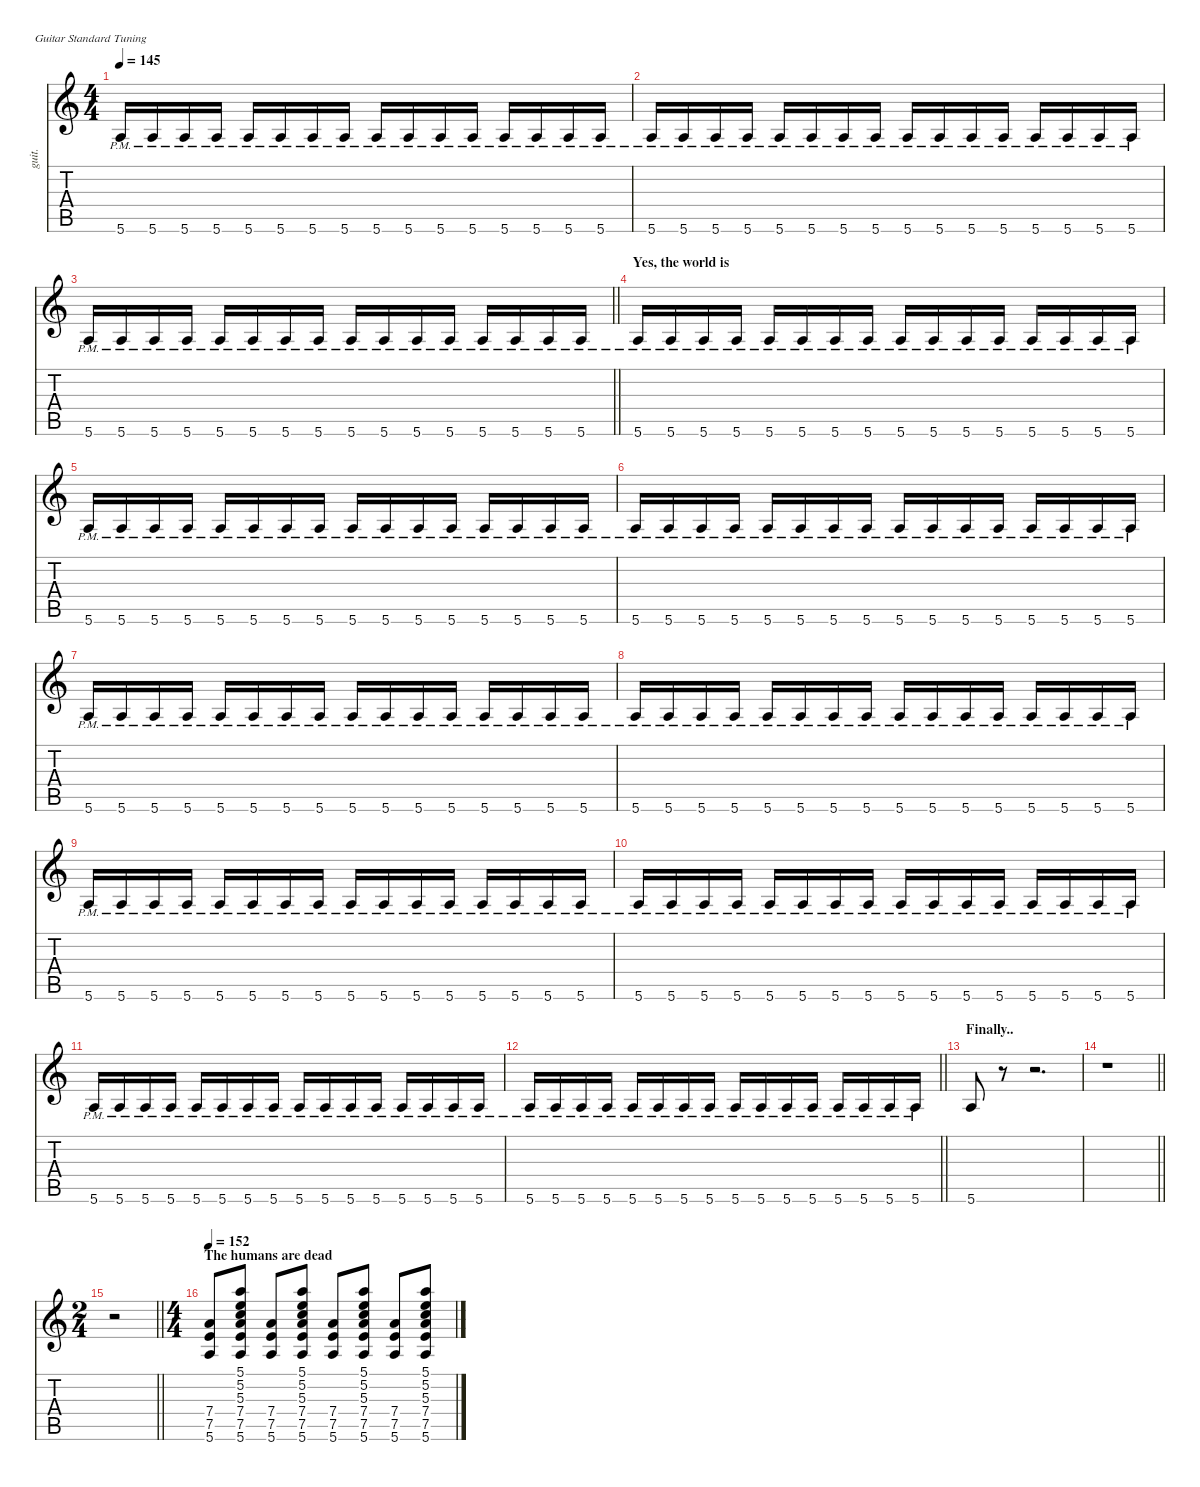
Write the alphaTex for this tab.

\defaultSystemsLayout 4
\hideDynamics
\bracketExtendMode nobrackets
\otherSystemsTrackNameOrientation horizontal
\track ("Guitar1" "guit.") {instrument acousticguitarnylon}
\staff {score tabs}
\tuning (E4 B3 G3 D3 A2 E2)
\ts (4 4)
\tempo 145
\clef g2
\ks c
5.6{pm}.16{dy mf beam Up} 5.6{pm}.16{beam Up} 5.6{pm}.16{beam Up} 5.6{pm}.16{beam Up} 5.6{pm}.16{beam Up} 5.6{pm}.16{beam Up} 5.6{pm}.16{beam Up} 5.6{pm}.16{beam Up} 5.6{pm}.16{beam Up} 5.6{pm}.16{beam Up} 5.6{pm}.16{beam Up} 5.6{pm}.16{beam Up} 5.6{pm}.16{beam Up} 5.6{pm}.16{beam Up} 5.6{pm}.16{beam Up} 5.6{pm}.16{beam Up} |
5.6{pm}.16{beam Up} 5.6{pm}.16{beam Up} 5.6{pm}.16{beam Up} 5.6{pm}.16{beam Up} 5.6{pm}.16{beam Up} 5.6{pm}.16{beam Up} 5.6{pm}.16{beam Up} 5.6{pm}.16{beam Up} 5.6{pm}.16{beam Up} 5.6{pm}.16{beam Up} 5.6{pm}.16{beam Up} 5.6{pm}.16{beam Up} 5.6{pm}.16{beam Up} 5.6{pm}.16{beam Up} 5.6{pm}.16{beam Up} 5.6{pm}.16{beam Up} |
\barLineRight lightlight
5.6{pm}.16{beam Up} 5.6{pm}.16{beam Up} 5.6{pm}.16{beam Up} 5.6{pm}.16{beam Up} 5.6{pm}.16{beam Up} 5.6{pm}.16{beam Up} 5.6{pm}.16{beam Up} 5.6{pm}.16{beam Up} 5.6{pm}.16{beam Up} 5.6{pm}.16{beam Up} 5.6{pm}.16{beam Up} 5.6{pm}.16{beam Up} 5.6{pm}.16{beam Up} 5.6{pm}.16{beam Up} 5.6{pm}.16{beam Up} 5.6{pm}.16{beam Up} |
\section ("" "Yes, the world is")
5.6{pm}.16{beam Up} 5.6{pm}.16{beam Up} 5.6{pm}.16{beam Up} 5.6{pm}.16{beam Up} 5.6{pm}.16{beam Up} 5.6{pm}.16{beam Up} 5.6{pm}.16{beam Up} 5.6{pm}.16{beam Up} 5.6{pm}.16{beam Up} 5.6{pm}.16{beam Up} 5.6{pm}.16{beam Up} 5.6{pm}.16{beam Up} 5.6{pm}.16{beam Up} 5.6{pm}.16{beam Up} 5.6{pm}.16{beam Up} 5.6{pm}.16{beam Up} |
5.6{pm}.16{beam Up} 5.6{pm}.16{beam Up} 5.6{pm}.16{beam Up} 5.6{pm}.16{beam Up} 5.6{pm}.16{beam Up} 5.6{pm}.16{beam Up} 5.6{pm}.16{beam Up} 5.6{pm}.16{beam Up} 5.6{pm}.16{beam Up} 5.6{pm}.16{beam Up} 5.6{pm}.16{beam Up} 5.6{pm}.16{beam Up} 5.6{pm}.16{beam Up} 5.6{pm}.16{beam Up} 5.6{pm}.16{beam Up} 5.6{pm}.16{beam Up} |
5.6{pm}.16{beam Up} 5.6{pm}.16{beam Up} 5.6{pm}.16{beam Up} 5.6{pm}.16{beam Up} 5.6{pm}.16{beam Up} 5.6{pm}.16{beam Up} 5.6{pm}.16{beam Up} 5.6{pm}.16{beam Up} 5.6{pm}.16{beam Up} 5.6{pm}.16{beam Up} 5.6{pm}.16{beam Up} 5.6{pm}.16{beam Up} 5.6{pm}.16{beam Up} 5.6{pm}.16{beam Up} 5.6{pm}.16{beam Up} 5.6{pm}.16{beam Up} |
5.6{pm}.16{beam Up} 5.6{pm}.16{beam Up} 5.6{pm}.16{beam Up} 5.6{pm}.16{beam Up} 5.6{pm}.16{beam Up} 5.6{pm}.16{beam Up} 5.6{pm}.16{beam Up} 5.6{pm}.16{beam Up} 5.6{pm}.16{beam Up} 5.6{pm}.16{beam Up} 5.6{pm}.16{beam Up} 5.6{pm}.16{beam Up} 5.6{pm}.16{beam Up} 5.6{pm}.16{beam Up} 5.6{pm}.16{beam Up} 5.6{pm}.16{beam Up} |
5.6{pm}.16{beam Up} 5.6{pm}.16{beam Up} 5.6{pm}.16{beam Up} 5.6{pm}.16{beam Up} 5.6{pm}.16{beam Up} 5.6{pm}.16{beam Up} 5.6{pm}.16{beam Up} 5.6{pm}.16{beam Up} 5.6{pm}.16{beam Up} 5.6{pm}.16{beam Up} 5.6{pm}.16{beam Up} 5.6{pm}.16{beam Up} 5.6{pm}.16{beam Up} 5.6{pm}.16{beam Up} 5.6{pm}.16{beam Up} 5.6{pm}.16{beam Up} |
5.6{pm}.16{beam Up} 5.6{pm}.16{beam Up} 5.6{pm}.16{beam Up} 5.6{pm}.16{beam Up} 5.6{pm}.16{beam Up} 5.6{pm}.16{beam Up} 5.6{pm}.16{beam Up} 5.6{pm}.16{beam Up} 5.6{pm}.16{beam Up} 5.6{pm}.16{beam Up} 5.6{pm}.16{beam Up} 5.6{pm}.16{beam Up} 5.6{pm}.16{beam Up} 5.6{pm}.16{beam Up} 5.6{pm}.16{beam Up} 5.6{pm}.16{beam Up} |
5.6{pm}.16{beam Up} 5.6{pm}.16{beam Up} 5.6{pm}.16{beam Up} 5.6{pm}.16{beam Up} 5.6{pm}.16{beam Up} 5.6{pm}.16{beam Up} 5.6{pm}.16{beam Up} 5.6{pm}.16{beam Up} 5.6{pm}.16{beam Up} 5.6{pm}.16{beam Up} 5.6{pm}.16{beam Up} 5.6{pm}.16{beam Up} 5.6{pm}.16{beam Up} 5.6{pm}.16{beam Up} 5.6{pm}.16{beam Up} 5.6{pm}.16{beam Up} |
5.6{pm}.16{beam Up} 5.6{pm}.16{beam Up} 5.6{pm}.16{beam Up} 5.6{pm}.16{beam Up} 5.6{pm}.16{beam Up} 5.6{pm}.16{beam Up} 5.6{pm}.16{beam Up} 5.6{pm}.16{beam Up} 5.6{pm}.16{beam Up} 5.6{pm}.16{beam Up} 5.6{pm}.16{beam Up} 5.6{pm}.16{beam Up} 5.6{pm}.16{beam Up} 5.6{pm}.16{beam Up} 5.6{pm}.16{beam Up} 5.6{pm}.16{beam Up} |
\barLineRight lightlight
5.6{pm}.16{beam Up} 5.6{pm}.16{beam Up} 5.6{pm}.16{beam Up} 5.6{pm}.16{beam Up} 5.6{pm}.16{beam Up} 5.6{pm}.16{beam Up} 5.6{pm}.16{beam Up} 5.6{pm}.16{beam Up} 5.6{pm}.16{beam Up} 5.6{pm}.16{beam Up} 5.6{pm}.16{beam Up} 5.6{pm}.16{beam Up} 5.6{pm}.16{beam Up} 5.6{pm}.16{beam Up} 5.6{pm}.16{beam Up} 5.6{pm}.16{beam Up} |
\section ("" "Finally..")
5.6.8{dy f beam Up} r.8{beam Up} r.2{d beam Up} |
\barLineRight lightlight
r.1{beam Down} |
\ts (2 4)
\beaming (8 2 2)
\barLineRight lightlight
r.2{beam Down} |
\ts (4 4)
\beaming (8 2 2 2 2)
\section ("" "The humans are dead")
\tempo 152
(7.4 7.5 5.6).8{beam Up} (5.1 5.2 5.3 7.4 7.5 5.6).8{beam Up} (7.4 7.5 5.6).8{beam Up} (5.1 5.2 5.3 7.4 7.5 5.6).8{beam Up} (7.4 7.5 5.6).8{beam Up} (5.1 5.2 5.3 7.4 7.5 5.6).8{beam Up} (7.4 7.5 5.6).8{beam Up} (5.1 5.2 5.3 7.4 7.5 5.6).8{beam Up}
